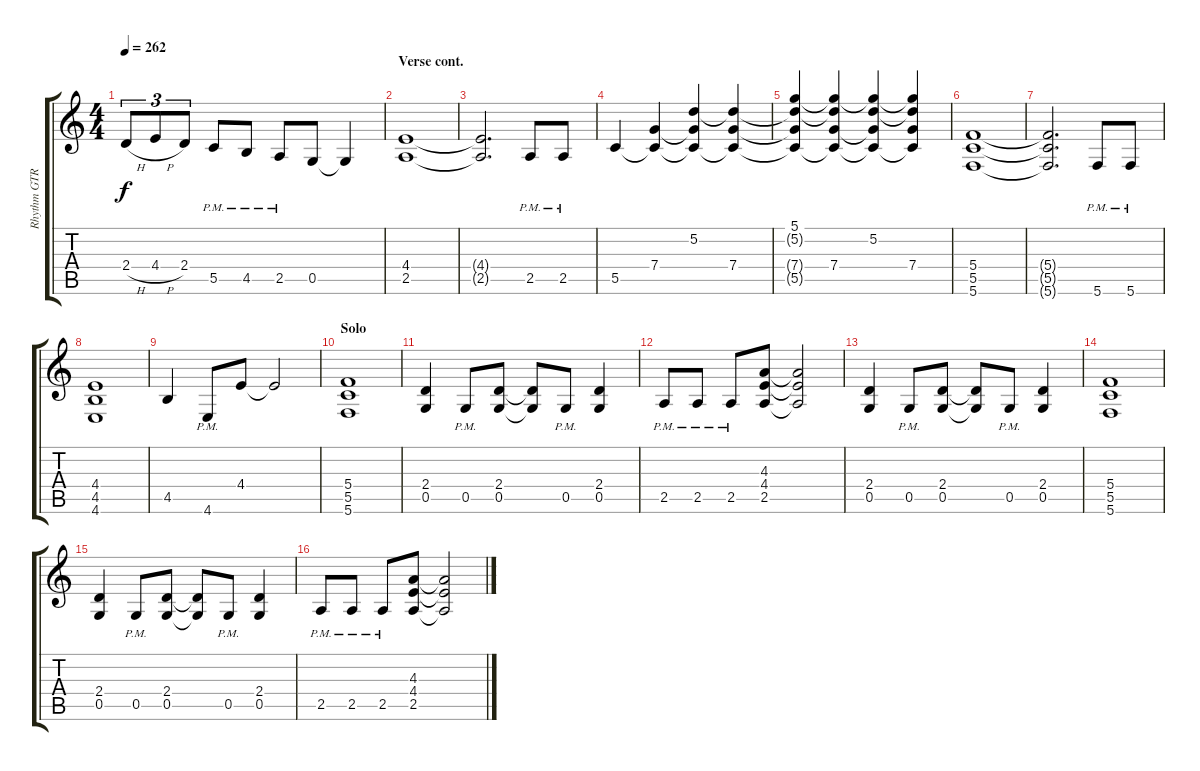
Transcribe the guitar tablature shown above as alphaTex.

\track ("Rhythm GTR 1" "Rhythm GTR") {instrument overdrivenguitar}
\staff {score tabs}
\tuning (D4 A3 F3 C3 G2 C2) {hide}
\ts (4 4)
\tempo 262
\clef g2
\ks aminor
2.4{h}.8{tu (3 2) dy f} 4.4{h}.8{tu (3 2)} 2.4.8{tu (3 2)} 5.5{pm}.8 4.5{pm}.8 2.5{pm}.8 0.5.8 0.5{t}.4 |
\section ("" "Verse cont.")
(4.4 2.5).1 |
(4.4{t} 2.5{t}).2{d} 2.5{pm}.8 2.5{pm}.8 |
5.5.4 (7.4 5.5{t}).4 (5.2 7.4{t} 5.5{t}).4 (5.2{t} 7.4 5.5{t}).4 |
(5.1 5.2{t} 7.4{t} 5.5{t}).4 (5.1{t} 5.2{t} 7.4 5.5{t}).4 (5.1{t} 5.2 7.4{t} 5.5{t}).4 (5.1{t} 5.2{t} 7.4 5.5{t}).4 |
(5.4 5.5 5.6).1 |
(5.4{t} 5.5{t} 5.6{t}).2{d} 5.6{pm}.8 5.6{pm}.8 |
(4.4 4.5 4.6).1 |
4.5.4 4.6{pm}.8 4.4.8 4.4{t}.2 |
\section ("" "Solo")
(5.4 5.5 5.6).1 |
(2.4 0.5).4 0.5{pm}.8 (2.4 0.5).8 (2.4{t} 0.5{t}).8 0.5{pm}.8 (2.4 0.5).4 |
2.5{pm}.8 2.5{pm}.8 2.5{pm}.8 (4.3 4.4 2.5).8 (4.3{t} 4.4{t} 2.5{t}).2 |
(2.4 0.5).4 0.5{pm}.8 (2.4 0.5).8 (2.4{t} 0.5{t}).8 0.5{pm}.8 (2.4 0.5).4 |
(5.4 5.5 5.6).1 |
(2.4 0.5).4 0.5{pm}.8 (2.4 0.5).8 (2.4{t} 0.5{t}).8 0.5{pm}.8 (2.4 0.5).4 |
2.5{pm}.8 2.5{pm}.8 2.5{pm}.8 (4.3 4.4 2.5).8 (4.3{t} 4.4{t} 2.5{t}).2
